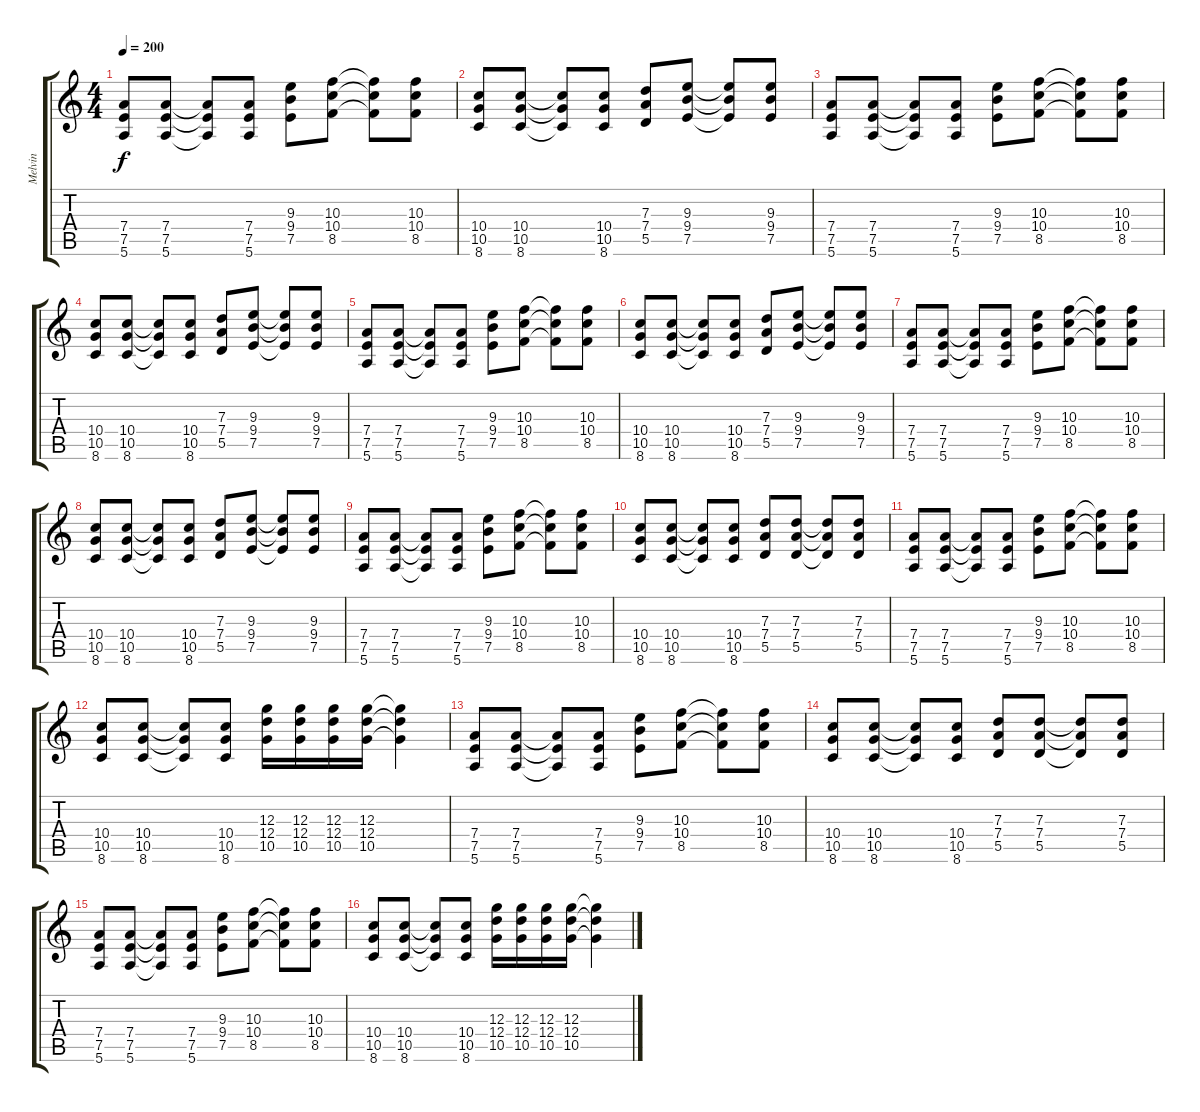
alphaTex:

\track ("Melvin" "Melvin") {instrument distortionguitar}
\staff {score tabs}
\tuning (E4 B3 G3 D3 A2 E2) {hide}
\ts (4 4)
\tempo 200
\clef g2
\ks c
(7.4 7.5 5.6).8{dy f instrument distortionguitar} (7.4 7.5 5.6).8 (7.4{t} 7.5{t} 5.6{t}).8 (7.4 7.5 5.6).8 (9.3 9.4 7.5).8 (10.3 10.4 8.5).8 (10.3{t} 10.4{t} 8.5{t}).8 (10.3 10.4 8.5).8 |
(10.4 10.5 8.6).8 (10.4 10.5 8.6).8 (10.4{t} 10.5{t} 8.6{t}).8 (10.4 10.5 8.6).8 (7.3 7.4 5.5).8 (9.3 9.4 7.5).8 (9.3{t} 9.4{t} 7.5{t}).8 (9.3 9.4 7.5).8 |
(7.4 7.5 5.6).8 (7.4 7.5 5.6).8 (7.4{t} 7.5{t} 5.6{t}).8 (7.4 7.5 5.6).8 (9.3 9.4 7.5).8 (10.3 10.4 8.5).8 (10.3{t} 10.4{t} 8.5{t}).8 (10.3 10.4 8.5).8 |
(10.4 10.5 8.6).8 (10.4 10.5 8.6).8 (10.4{t} 10.5{t} 8.6{t}).8 (10.4 10.5 8.6).8 (7.3 7.4 5.5).8 (9.3 9.4 7.5).8 (9.3{t} 9.4{t} 7.5{t}).8 (9.3 9.4 7.5).8 |
(7.4 7.5 5.6).8 (7.4 7.5 5.6).8 (7.4{t} 7.5{t} 5.6{t}).8 (7.4 7.5 5.6).8 (9.3 9.4 7.5).8 (10.3 10.4 8.5).8 (10.3{t} 10.4{t} 8.5{t}).8 (10.3 10.4 8.5).8 |
(10.4 10.5 8.6).8 (10.4 10.5 8.6).8 (10.4{t} 10.5{t} 8.6{t}).8 (10.4 10.5 8.6).8 (7.3 7.4 5.5).8 (9.3 9.4 7.5).8 (9.3{t} 9.4{t} 7.5{t}).8 (9.3 9.4 7.5).8 |
(7.4 7.5 5.6).8 (7.4 7.5 5.6).8 (7.4{t} 7.5{t} 5.6{t}).8 (7.4 7.5 5.6).8 (9.3 9.4 7.5).8 (10.3 10.4 8.5).8 (10.3{t} 10.4{t} 8.5{t}).8 (10.3 10.4 8.5).8 |
(10.4 10.5 8.6).8 (10.4 10.5 8.6).8 (10.4{t} 10.5{t} 8.6{t}).8 (10.4 10.5 8.6).8 (7.3 7.4 5.5).8 (9.3 9.4 7.5).8 (9.3{t} 9.4{t} 7.5{t}).8 (9.3 9.4 7.5).8 |
(7.4 7.5 5.6).8 (7.4 7.5 5.6).8 (7.4{t} 7.5{t} 5.6{t}).8 (7.4 7.5 5.6).8 (9.3 9.4 7.5).8 (10.3 10.4 8.5).8 (10.3{t} 10.4{t} 8.5{t}).8 (10.3 10.4 8.5).8 |
(10.4 10.5 8.6).8 (10.4 10.5 8.6).8 (10.4{t} 10.5{t} 8.6{t}).8 (10.4 10.5 8.6).8 (7.3 7.4 5.5).8 (7.3 7.4 5.5).8 (7.3{t} 7.4{t} 5.5{t}).8 (7.3 7.4 5.5).8 |
(7.4 7.5 5.6).8 (7.4 7.5 5.6).8 (7.4{t} 7.5{t} 5.6{t}).8 (7.4 7.5 5.6).8 (9.3 9.4 7.5).8 (10.3 10.4 8.5).8 (10.3{t} 10.4{t} 8.5{t}).8 (10.3 10.4 8.5).8 |
(10.4 10.5 8.6).8 (10.4 10.5 8.6).8 (10.4{t} 10.5{t} 8.6{t}).8 (10.4 10.5 8.6).8 (12.3 12.4 10.5).16 (12.3 12.4 10.5).16 (12.3 12.4 10.5).16 (12.3 12.4 10.5).16 (12.3{t} 12.4{t} 10.5{t}).4 |
(7.4 7.5 5.6).8 (7.4 7.5 5.6).8 (7.4{t} 7.5{t} 5.6{t}).8 (7.4 7.5 5.6).8 (9.3 9.4 7.5).8 (10.3 10.4 8.5).8 (10.3{t} 10.4{t} 8.5{t}).8 (10.3 10.4 8.5).8 |
(10.4 10.5 8.6).8 (10.4 10.5 8.6).8 (10.4{t} 10.5{t} 8.6{t}).8 (10.4 10.5 8.6).8 (7.3 7.4 5.5).8 (7.3 7.4 5.5).8 (7.3{t} 7.4{t} 5.5{t}).8 (7.3 7.4 5.5).8 |
(7.4 7.5 5.6).8 (7.4 7.5 5.6).8 (7.4{t} 7.5{t} 5.6{t}).8 (7.4 7.5 5.6).8 (9.3 9.4 7.5).8 (10.3 10.4 8.5).8 (10.3{t} 10.4{t} 8.5{t}).8 (10.3 10.4 8.5).8 |
(10.4 10.5 8.6).8 (10.4 10.5 8.6).8 (10.4{t} 10.5{t} 8.6{t}).8 (10.4 10.5 8.6).8 (12.3 12.4 10.5).16 (12.3 12.4 10.5).16 (12.3 12.4 10.5).16 (12.3 12.4 10.5).16 (12.3{t} 12.4{t} 10.5{t}).4
